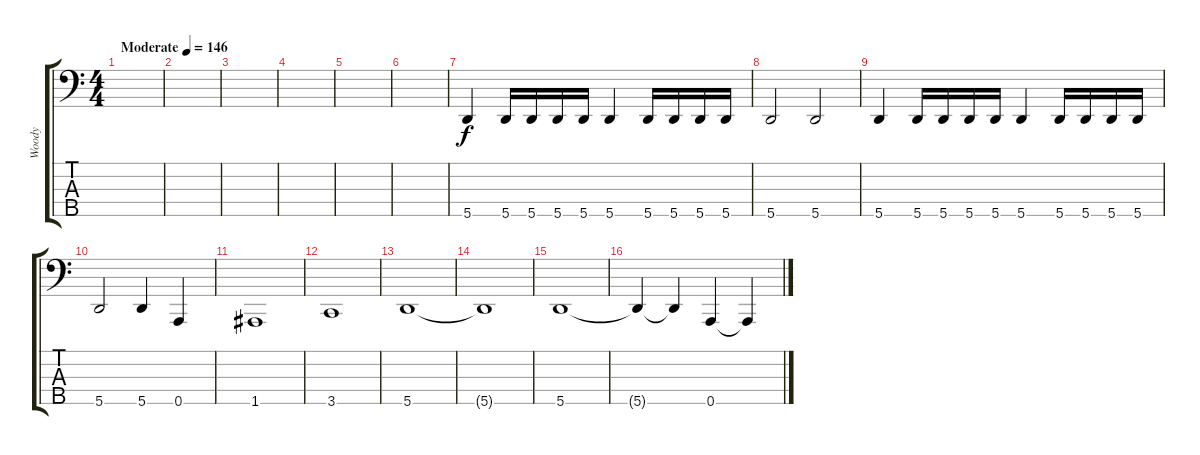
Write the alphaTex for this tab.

\track ("Woody" "Woody") {instrument electricbassfinger}
\staff {score tabs}
\tuning (G2 D2 A1 E1 A0) {hide}
\ts (4 4)
\tempo (146 "Moderate")
\clef f4
\ks c
|
|
|
|
|
|
5.5.4 5.5.16 5.5.16 5.5.16 5.5.16 5.5.4 5.5.16 5.5.16 5.5.16 5.5.16 |
5.5.2 5.5.2 |
5.5.4 5.5.16 5.5.16 5.5.16 5.5.16 5.5.4 5.5.16 5.5.16 5.5.16 5.5.16 |
5.5.2 5.5.4 0.5.4 |
1.5.1 |
3.5.1 |
5.5.1 |
5.5{t}.1 |
5.5.1 |
5.5{t}.4 5.5{t}.4 0.5.4 0.5{t}.4
